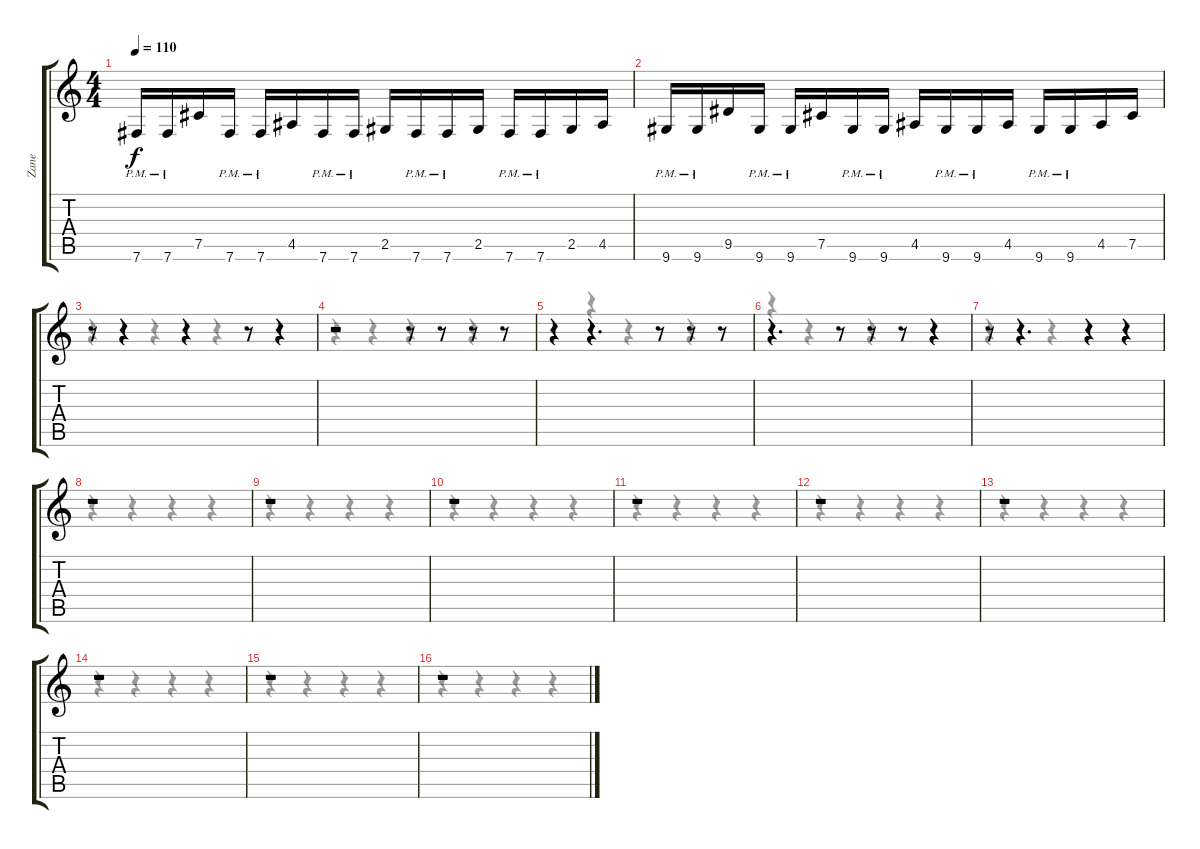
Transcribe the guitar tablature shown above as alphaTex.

\track ("Zane " "Zane ") {instrument distortionguitar}
\staff {score tabs}
\tuning (Db4 Ab3 E3 B2 Gb2 B1) {hide}
\voice
\ts (4 4)
\tempo 110
\clef g2
\ks c
7.6{pm}.16{dy f} 7.6{pm}.16 7.5.16 7.6{pm}.16 7.6{pm}.16 4.5.16 7.6{pm}.16 7.6{pm}.16 2.5.16 7.6{pm}.16 7.6{pm}.16 2.5.16 7.6{pm}.16 7.6{pm}.16 2.5.16 4.5.16 |
9.6{pm}.16 9.6{pm}.16 9.5.16 9.6{pm}.16 9.6{pm}.16 7.5.16 9.6{pm}.16 9.6{pm}.16 4.5.16 9.6{pm}.16 9.6{pm}.16 4.5.16 9.6{pm}.16 9.6{pm}.16 4.5.16 7.5.16 |
r.8 r.4 r.4 r.8 r.4 |
r.2 r.8 r.8 r.8 r.8 |
r.4 r.4{d} r.8 r.8 r.8 |
r.4{d} r.8 r.8 r.8 r.4 |
r.8 r.4{d} r.4 r.4 |
r.1 |
r.1 |
r.1 |
r.1 |
r.1 |
r.1 |
r.1 |
r.1 |
r.1
\voice
\clef g2
\ottava regular
\simile none
\ks c
|
|
r.4 r.4 r.4 r.4 |
r.4 r.4 r.4 r.4 |
r.4 r.4 r.4 r.4 |
r.4 r.4 r.4 r.4 |
r.4 r.4 r.4 r.4 |
r.4 r.4 r.4 r.4 |
r.4 r.4 r.4 r.4 |
r.4 r.4 r.4 r.4 |
r.4 r.4 r.4 r.4 |
r.4 r.4 r.4 r.4 |
r.4 r.4 r.4 r.4 |
r.4 r.4 r.4 r.4 |
r.4 r.4 r.4 r.4 |
r.4 r.4 r.4 r.4
